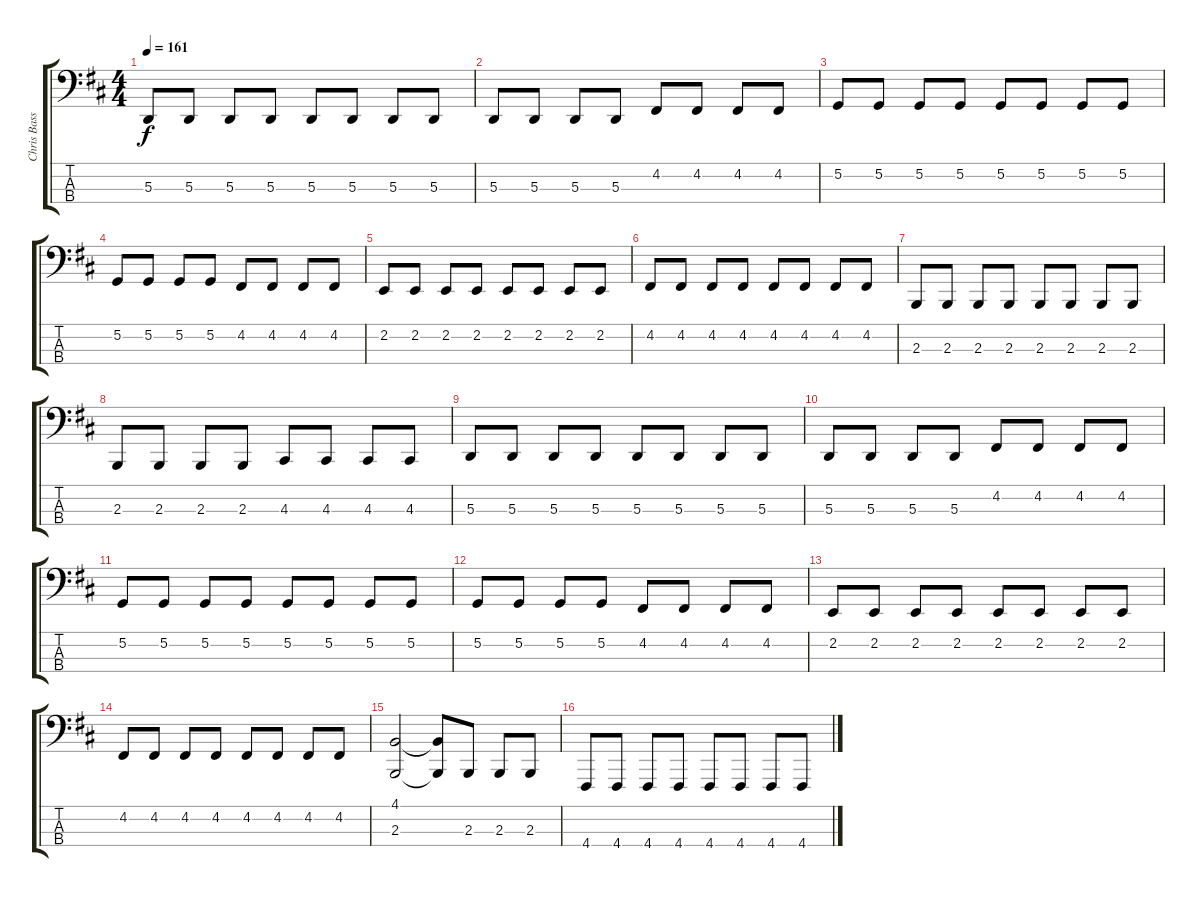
\track ("Chris Bass Effect" "Chris Bass") {instrument lead2sawtooth}
\staff {score tabs}
\tuning (G2 D2 A1 D1) {hide}
\ts (4 4)
\tempo 161
\clef f4
\ks d
5.3.8{dy f} 5.3.8 5.3.8 5.3.8 5.3.8 5.3.8 5.3.8 5.3.8 |
5.3.8 5.3.8 5.3.8 5.3.8 4.2.8 4.2.8 4.2.8 4.2.8 |
5.2.8 5.2.8 5.2.8 5.2.8 5.2.8 5.2.8 5.2.8 5.2.8 |
5.2.8 5.2.8 5.2.8 5.2.8 4.2.8 4.2.8 4.2.8 4.2.8 |
2.2.8 2.2.8 2.2.8 2.2.8 2.2.8 2.2.8 2.2.8 2.2.8 |
4.2.8 4.2.8 4.2.8 4.2.8 4.2.8 4.2.8 4.2.8 4.2.8 |
2.3.8 2.3.8 2.3.8 2.3.8 2.3.8 2.3.8 2.3.8 2.3.8 |
2.3.8 2.3.8 2.3.8 2.3.8 4.3.8 4.3.8 4.3.8 4.3.8 |
5.3.8 5.3.8 5.3.8 5.3.8 5.3.8 5.3.8 5.3.8 5.3.8 |
5.3.8 5.3.8 5.3.8 5.3.8 4.2.8 4.2.8 4.2.8 4.2.8 |
5.2.8 5.2.8 5.2.8 5.2.8 5.2.8 5.2.8 5.2.8 5.2.8 |
5.2.8 5.2.8 5.2.8 5.2.8 4.2.8 4.2.8 4.2.8 4.2.8 |
2.2.8 2.2.8 2.2.8 2.2.8 2.2.8 2.2.8 2.2.8 2.2.8 |
4.2.8 4.2.8 4.2.8 4.2.8 4.2.8 4.2.8 4.2.8 4.2.8 |
(4.1 2.3).2 (4.1{t} 2.3{t}).8 2.3.8 2.3.8 2.3.8 |
4.4.8 4.4.8 4.4.8 4.4.8 4.4.8 4.4.8 4.4.8 4.4.8
